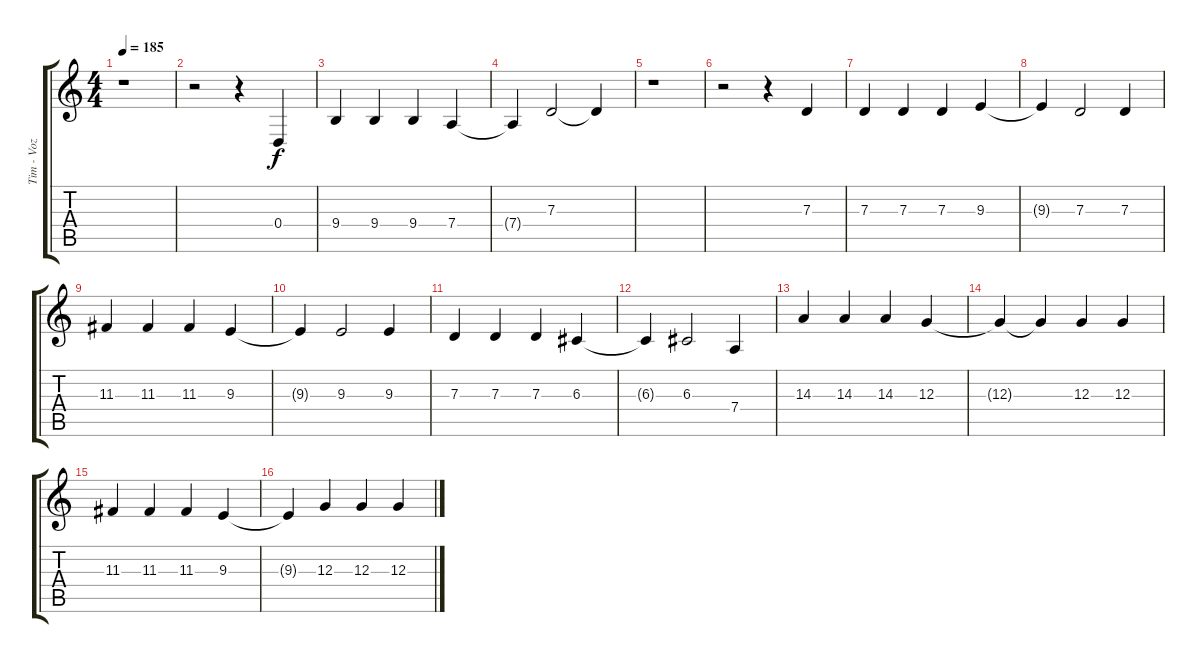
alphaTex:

\track ("Tim - Voz" "Tim - Voz") {instrument tenorsax}
\staff {score tabs}
\tuning (E4 B3 G3 D3 A2 E2) {hide}
\ts (4 4)
\tempo 185
\clef g2
\ks c
r.1{dy f} |
r.2 r.4 0.4.4 |
9.4.4 9.4.4 9.4.4 7.4.4 |
7.4{t}.4 7.3.2 7.3{t}.4 |
r.1 |
r.2 r.4 7.3.4 |
7.3.4 7.3.4 7.3.4 9.3.4 |
9.3{t}.4 7.3.2 7.3.4 |
11.3.4 11.3.4 11.3.4 9.3.4 |
9.3{t}.4 9.3.2 9.3.4 |
7.3.4 7.3.4 7.3.4 6.3.4 |
6.3{t}.4 6.3.2 7.4.4 |
14.3.4 14.3.4 14.3.4 12.3.4 |
12.3{t}.4 12.3{t}.4 12.3.4 12.3.4 |
11.3.4 11.3.4 11.3.4 9.3.4 |
9.3{t}.4 12.3.4 12.3.4 12.3.4
